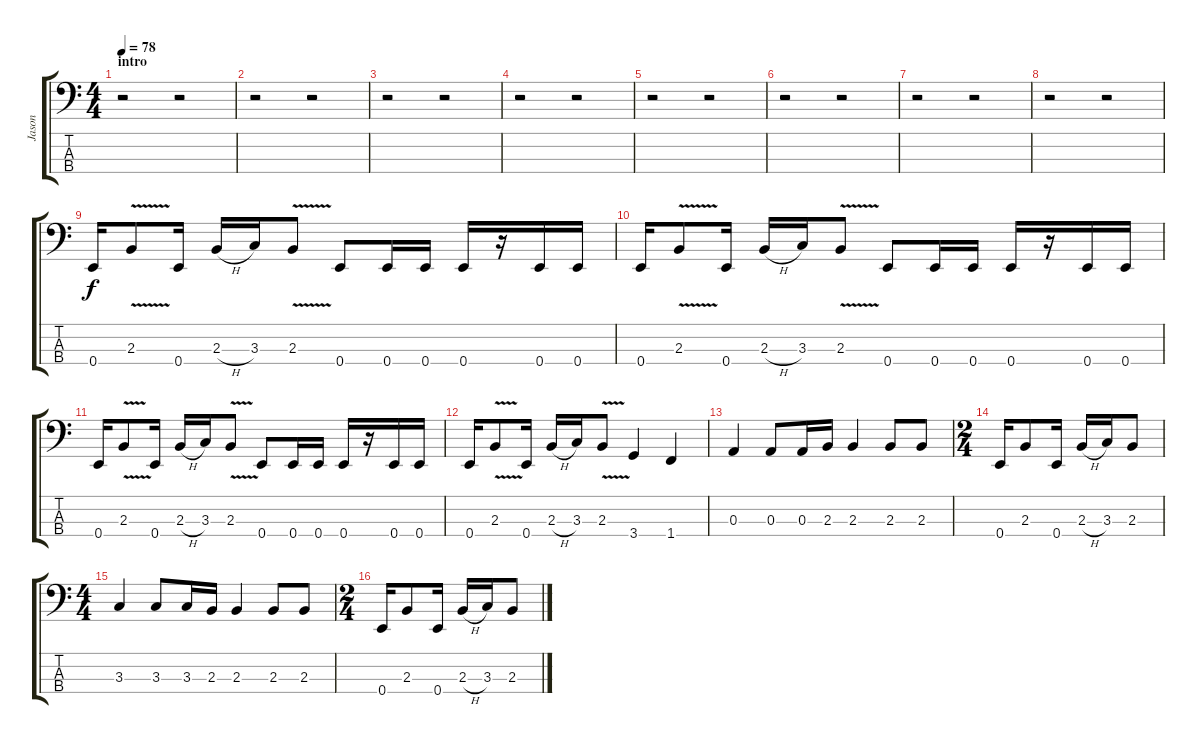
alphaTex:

\track ("Jason" "Jason") {instrument electricbasspick}
\staff {score tabs}
\tuning (G2 D2 A1 E1) {hide}
\ts (4 4)
\section ("" "intro")
\tempo 78
\clef f4
\ks c
r.2{dy f instrument electricbasspick} r.2 |
r.2 r.2 |
r.2 r.2 |
r.2 r.2 |
r.2 r.2 |
r.2 r.2 |
r.2 r.2 |
r.2 r.2 |
0.4.16 2.3{v}.8 0.4.16 2.3{h}.16 3.3.16 2.3{v}.8 0.4.8 0.4.16 0.4.16 0.4.16 r.16 0.4.16 0.4.16 |
0.4.16 2.3{v}.8 0.4.16 2.3{h}.16 3.3.16 2.3{v}.8 0.4.8 0.4.16 0.4.16 0.4.16 r.16 0.4.16 0.4.16 |
0.4.16 2.3{v}.8 0.4.16 2.3{h}.16 3.3.16 2.3{v}.8 0.4.8 0.4.16 0.4.16 0.4.16 r.16 0.4.16 0.4.16 |
0.4.16 2.3{v}.8 0.4.16 2.3{h}.16 3.3.16 2.3{v}.8 3.4.4 1.4.4 |
0.3.4 0.3.8 0.3.16 2.3.16 2.3.4 2.3.8 2.3.8 |
\ts (2 4)
0.4.16 2.3.8 0.4.16 2.3{h}.16 3.3.16 2.3.8 |
\ts (4 4)
3.3.4 3.3.8 3.3.16 2.3.16 2.3.4 2.3.8 2.3.8 |
\ts (2 4)
0.4.16 2.3.8 0.4.16 2.3{h}.16 3.3.16 2.3.8
